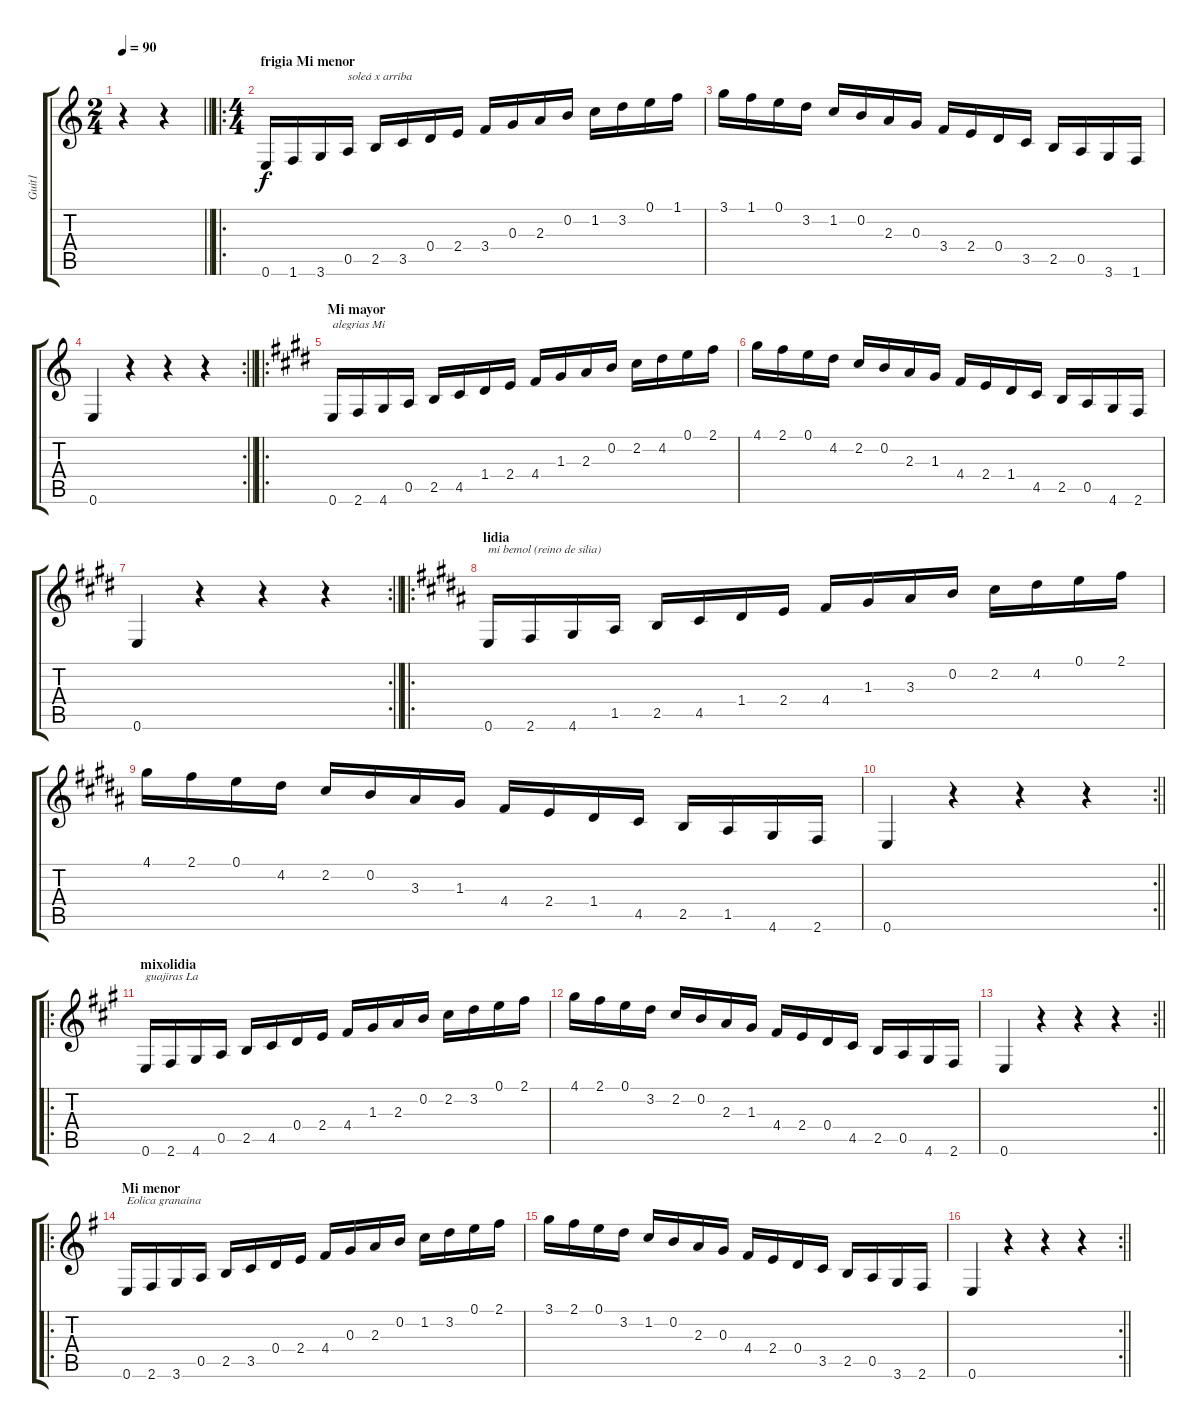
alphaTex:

\track ("Guit1" "Guit1") {instrument acousticguitarnylon}
\staff {score tabs}
\tuning (E4 B3 G3 D3 A2 E2) {hide}
\ts (2 4)
\tempo 90
\clef g2
\barLineRight lightlight
\ks c
r.4{dy f instrument acousticguitarnylon} r.4 |
\ro
\ts (4 4)
\section ("" "frigia Mi menor")
0.6.16 1.6.16 3.6.16 0.5.16{txt "soleá x arriba"} 2.5.16 3.5.16 0.4.16 2.4.16 3.4.16 0.3.16 2.3.16 0.2.16 1.2.16 3.2.16 0.1.16 1.1.16 |
3.1.16 1.1.16 0.1.16 3.2.16 1.2.16 0.2.16 2.3.16 0.3.16 3.4.16 2.4.16 0.4.16 3.5.16 2.5.16 0.5.16 3.6.16 1.6.16 |
\rc 2
\barLineRight lightlight
0.6.4 r.4 r.4 r.4 |
\ro
\section ("" "Mi mayor")
\ks e
0.6.16{txt "alegrias Mi"} 2.6.16 4.6.16 0.5.16 2.5.16 4.5.16 1.4.16 2.4.16 4.4.16 1.3.16 2.3.16 0.2.16 2.2.16 4.2.16 0.1.16 2.1.16 |
4.1.16 2.1.16 0.1.16 4.2.16 2.2.16 0.2.16 2.3.16 1.3.16 4.4.16 2.4.16 1.4.16 4.5.16 2.5.16 0.5.16 4.6.16 2.6.16 |
\rc 2
\barLineRight lightlight
0.6.4 r.4 r.4 r.4 |
\ro
\section ("" "lidia")
\ks b
0.6.16{txt "mi bemol (reino de silia)"} 2.6.16 4.6.16 1.5.16 2.5.16 4.5.16 1.4.16 2.4.16 4.4.16 1.3.16 3.3.16 0.2.16 2.2.16 4.2.16 0.1.16 2.1.16 |
4.1.16 2.1.16 0.1.16 4.2.16 2.2.16 0.2.16 3.3.16 1.3.16 4.4.16 2.4.16 1.4.16 4.5.16 2.5.16 1.5.16 4.6.16 2.6.16 |
\rc 2
\barLineRight lightlight
0.6.4 r.4 r.4 r.4 |
\ro
\section ("" "mixolidia")
\ks a
0.6.16{txt "guajiras La"} 2.6.16 4.6.16 0.5.16 2.5.16 4.5.16 0.4.16 2.4.16 4.4.16 1.3.16 2.3.16 0.2.16 2.2.16 3.2.16 0.1.16 2.1.16 |
4.1.16 2.1.16 0.1.16 3.2.16 2.2.16 0.2.16 2.3.16 1.3.16 4.4.16 2.4.16 0.4.16 4.5.16 2.5.16 0.5.16 4.6.16 2.6.16 |
\rc 2
\barLineRight lightlight
0.6.4 r.4 r.4 r.4 |
\ro
\section ("" "Mi menor")
\ks g
0.6.16{txt "Eolica granaina"} 2.6.16 3.6.16 0.5.16 2.5.16 3.5.16 0.4.16 2.4.16 4.4.16 0.3.16 2.3.16 0.2.16 1.2.16 3.2.16 0.1.16 2.1.16 |
3.1.16 2.1.16 0.1.16 3.2.16 1.2.16 0.2.16 2.3.16 0.3.16 4.4.16 2.4.16 0.4.16 3.5.16 2.5.16 0.5.16 3.6.16 2.6.16 |
\rc 2
\barLineRight lightlight
0.6.4 r.4 r.4 r.4
